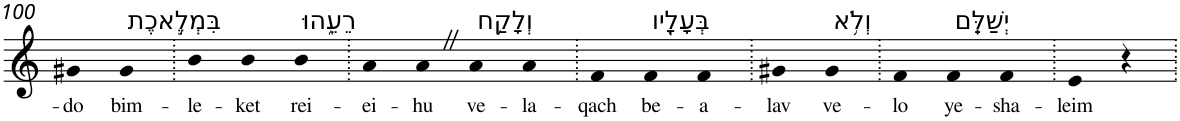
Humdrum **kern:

**kern	**text
*part1	*part1
*staff1	*staff1
*I"Piano	*
*I'Pno	*
!!LO:PB:g=z
*clefG2	*
*k[]	*
=100	=100
!	!LO:LY:b
4g#X	-do
!LO:TX:a:t=בִּמְלֶ֣אכֶת	!
!	!LO:LY:b
4g#	bim-
=101.	=101.
!	!LO:LY:b
4b	-le-
!	!LO:LY:b
4b	-ket
!LO:TX:a:t=רֵעֵ֑הוּ	!
!	!LO:LY:b
4b	rei-
=102.	=102.
!	!LO:LY:b
4a	-ei-
!	!LO:LY:b
4aZ	-hu
!LO:TX:a:t=וְלָקַ֥ח	!
!	!LO:LY:b
4a	ve-
!	!LO:LY:b
4a	-la-
=103.	=103.
!	!LO:LY:b
4f	-qach
!LO:TX:a:t=בְּעָלָ֖יו	!
!	!LO:LY:b
4f	be-
!	!LO:LY:b
4f	-a-
=104.	=104.
!	!LO:LY:b
4g#X	-lav
!LO:TX:a:t=וְלֹ֥א	!
!	!LO:LY:b
4g#	ve-
=105.	=105.
!	!LO:LY:b
4f	-lo
!LO:TX:a:t=יְשַׁלֵּֽם	!
!	!LO:LY:b
4f	ye-
!	!LO:LY:b
4f	-sha-
=106.	=106.
!	!LO:LY:b
4e	-leim
4r	.
=.	=.
*-	*-
